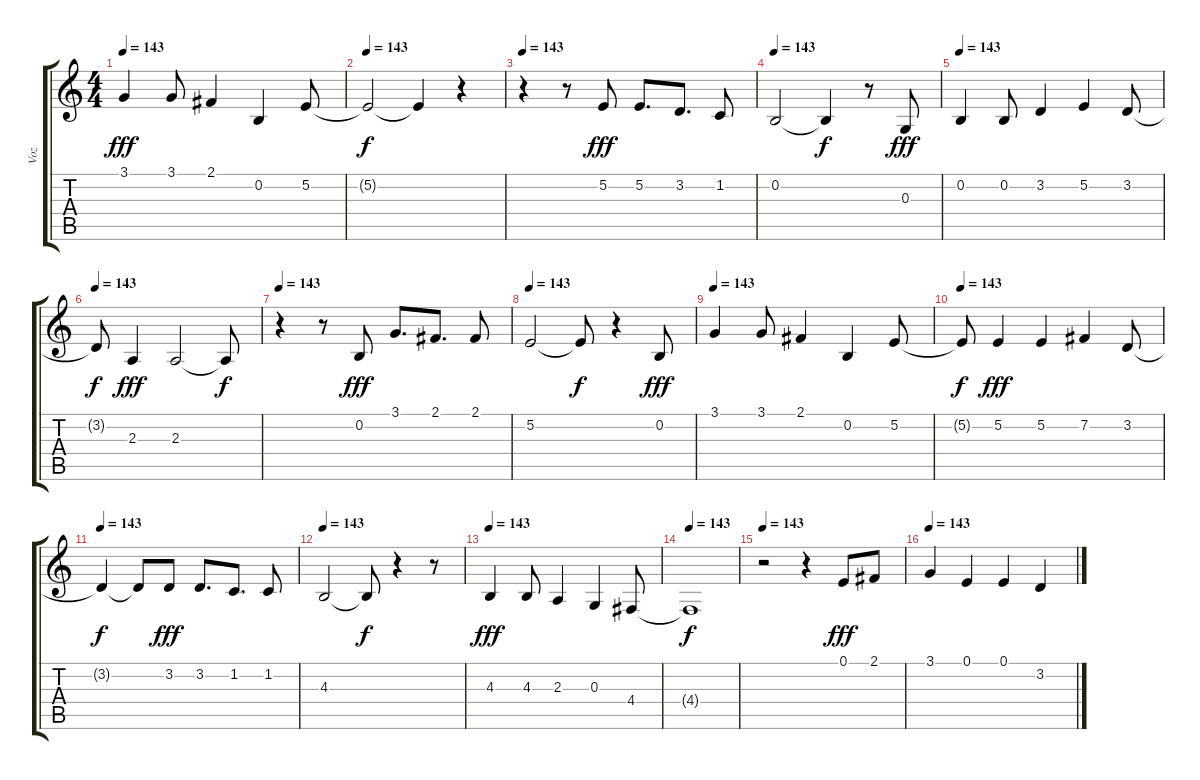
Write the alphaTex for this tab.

\track ("Voz" "Voz") {instrument lead1square}
\staff {score tabs}
\tuning (E4 B3 G3 D3 A2 E2) {hide}
\ts (4 4)
\tempo 143
\clef g2
\ks c
3.1.4{dy fff} 3.1.8 2.1.4 0.2.4 5.2.8 |
\tempo 143
5.2{t}.2{dy f} 5.2{t}.4 r.4 |
\tempo 143
r.4 r.8 5.2.8{dy fff} 5.2.8{d} 3.2.8{d} 1.2.8 |
\tempo 143
0.2.2 0.2{t}.4{dy f} r.8 0.3.8{dy fff} |
\tempo 143
0.2.4 0.2.8 3.2.4 5.2.4 3.2.8 |
\tempo 143
3.2{t}.8{dy f} 2.3.4{dy fff} 2.3.2 2.3{t}.8{dy f} |
\tempo 143
r.4 r.8 0.2.8{dy fff} 3.1.8{d} 2.1.8{d} 2.1.8 |
\tempo 143
5.2.2 5.2{t}.8{dy f} r.4 0.2.8{dy fff} |
\tempo 143
3.1.4 3.1.8 2.1.4 0.2.4 5.2.8 |
\tempo 143
5.2{t}.8{dy f} 5.2.4{dy fff} 5.2.4 7.2.4 3.2.8 |
\tempo 143
3.2{t}.4{dy f} 3.2{t}.8 3.2.8{dy fff} 3.2.8{d} 1.2.8{d} 1.2.8 |
\tempo 143
4.3.2 4.3{t}.8{dy f} r.4 r.8 |
\tempo 143
4.3.4{dy fff} 4.3.8 2.3.4 0.3.4 4.4.8 |
\tempo 143
4.4{t}.1{dy f} |
\tempo 143
r.2 r.4 0.1.8{dy fff} 2.1.8 |
\tempo 143
3.1.4 0.1.4 0.1.4 3.2.4
